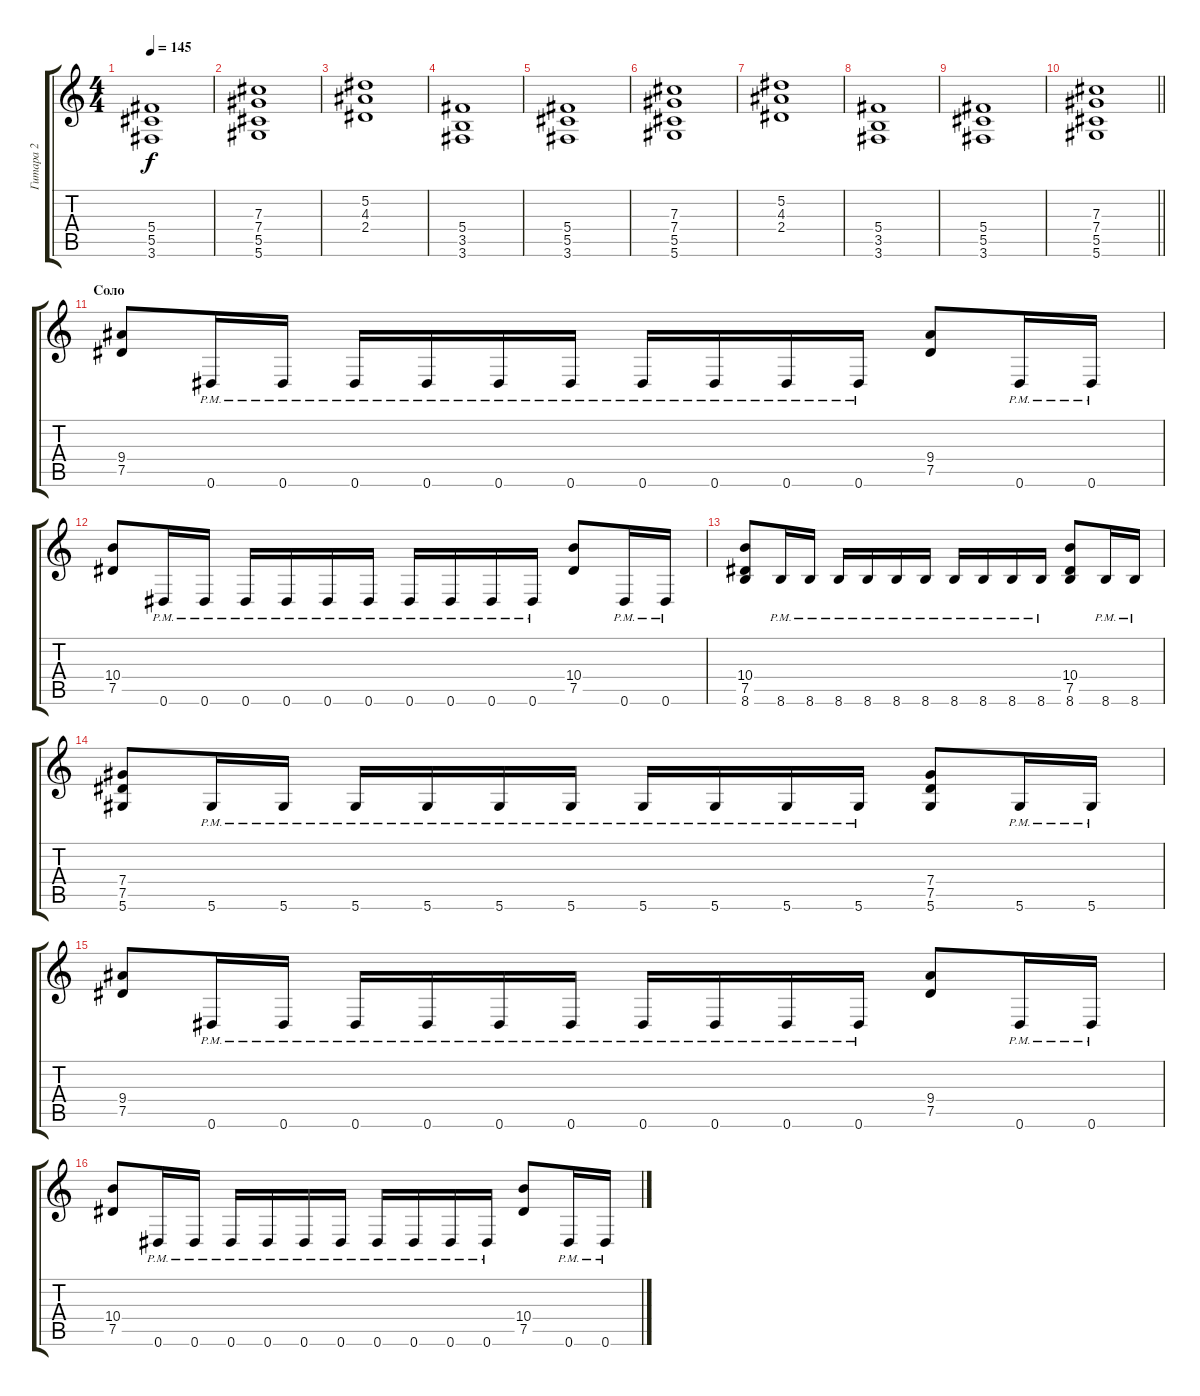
\track ("Гитара 2" "Гитара 2") {instrument distortionguitar}
\staff {score tabs}
\tuning (Eb4 Bb3 Gb3 Db3 Ab2 Eb2) {hide}
\ts (4 4)
\tempo 145
\clef g2
\ks c
(5.4 5.5 3.6).1{dy f} |
(7.3 7.4 5.5 5.6).1 |
(5.2 4.3 2.4).1 |
(5.4 3.5 3.6).1 |
(5.4 5.5 3.6).1 |
(7.3 7.4 5.5 5.6).1 |
(5.2 4.3 2.4).1 |
(5.4 3.5 3.6).1 |
(5.4 5.5 3.6).1 |
\barLineRight lightlight
(7.3 7.4 5.5 5.6).1 |
\section ("" "Соло")
(9.4 7.5).8 0.6{pm}.16 0.6{pm}.16 0.6{pm}.16 0.6{pm}.16 0.6{pm}.16 0.6{pm}.16 0.6{pm}.16 0.6{pm}.16 0.6{pm}.16 0.6{pm}.16 (9.4 7.5).8 0.6{pm}.16 0.6{pm}.16 |
(10.4 7.5).8 0.6{pm}.16 0.6{pm}.16 0.6{pm}.16 0.6{pm}.16 0.6{pm}.16 0.6{pm}.16 0.6{pm}.16 0.6{pm}.16 0.6{pm}.16 0.6{pm}.16 (10.4 7.5).8 0.6{pm}.16 0.6{pm}.16 |
(10.4 7.5 8.6).8 8.6{pm}.16 8.6{pm}.16 8.6{pm}.16 8.6{pm}.16 8.6{pm}.16 8.6{pm}.16 8.6{pm}.16 8.6{pm}.16 8.6{pm}.16 8.6{pm}.16 (10.4 7.5 8.6).8 8.6{pm}.16 8.6{pm}.16 |
(7.4 7.5 5.6).8 5.6{pm}.16 5.6{pm}.16 5.6{pm}.16 5.6{pm}.16 5.6{pm}.16 5.6{pm}.16 5.6{pm}.16 5.6{pm}.16 5.6{pm}.16 5.6{pm}.16 (7.4 7.5 5.6).8 5.6{pm}.16 5.6{pm}.16 |
(9.4 7.5).8 0.6{pm}.16 0.6{pm}.16 0.6{pm}.16 0.6{pm}.16 0.6{pm}.16 0.6{pm}.16 0.6{pm}.16 0.6{pm}.16 0.6{pm}.16 0.6{pm}.16 (9.4 7.5).8 0.6{pm}.16 0.6{pm}.16 |
(10.4 7.5).8 0.6{pm}.16 0.6{pm}.16 0.6{pm}.16 0.6{pm}.16 0.6{pm}.16 0.6{pm}.16 0.6{pm}.16 0.6{pm}.16 0.6{pm}.16 0.6{pm}.16 (10.4 7.5).8 0.6{pm}.16 0.6{pm}.16
